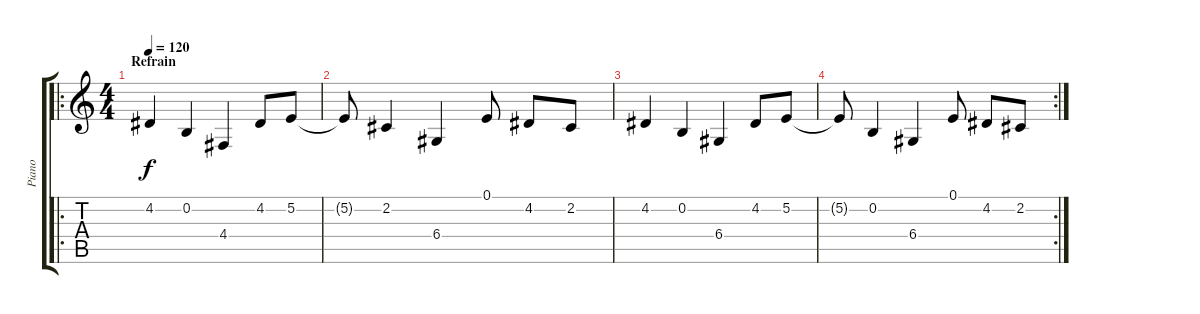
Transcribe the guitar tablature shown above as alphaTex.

\track ("Piano" "Piano") {instrument brightacousticpiano}
\staff {score tabs}
\tuning (E4 B3 G3 D3 A2 E2) {hide}
\ro
\ts (4 4)
\section ("" "Refrain")
\tempo 120
\clef g2
\ks c
4.2.4{dy f} 0.2.4 4.4.4 4.2.8 5.2.8 |
5.2{t}.8 2.2.4 6.4.4 0.1.8 4.2.8 2.2.8 |
4.2.4 0.2.4 6.4.4 4.2.8 5.2.8 |
\rc 2
5.2{t}.8 0.2.4 6.4.4 0.1.8 4.2.8 2.2.8
